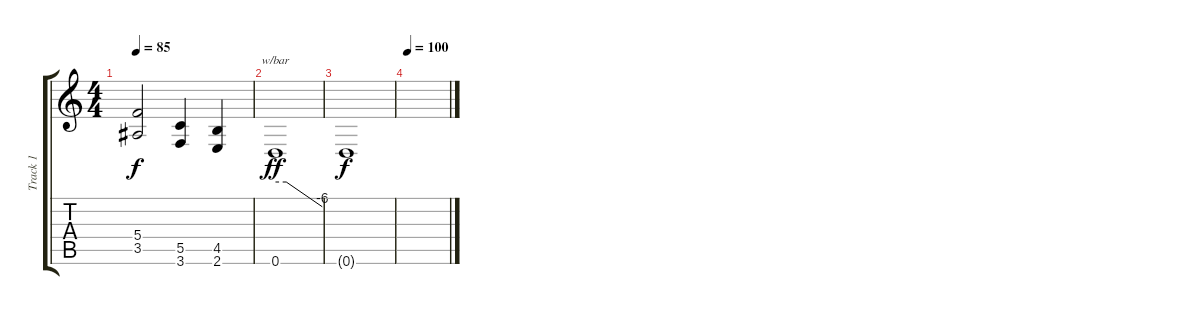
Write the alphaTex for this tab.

\track ("Track 1" "Track 1") {instrument overdrivenguitar}
\staff {score tabs}
\tuning (D4 A3 F3 C3 G2 D2) {hide}
\ts (4 4)
\tempo 85
\clef g2
\ks c
(5.4 3.5).2{dy f} (5.5 3.6).4 (4.5 2.6).4 |
0.6.1{tbe (custom default 0 0 14 0 60 -24) dy ff} |
0.6{t}.1{dy f} |
\tempo 100
